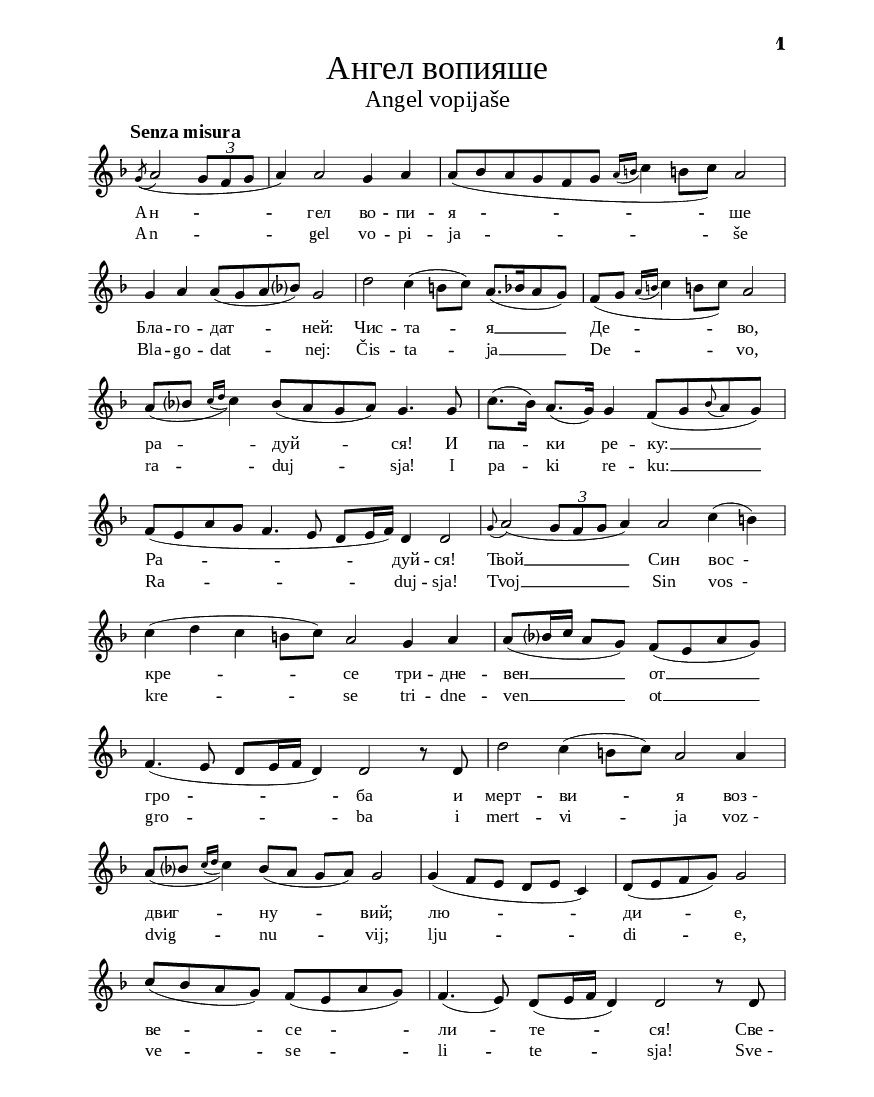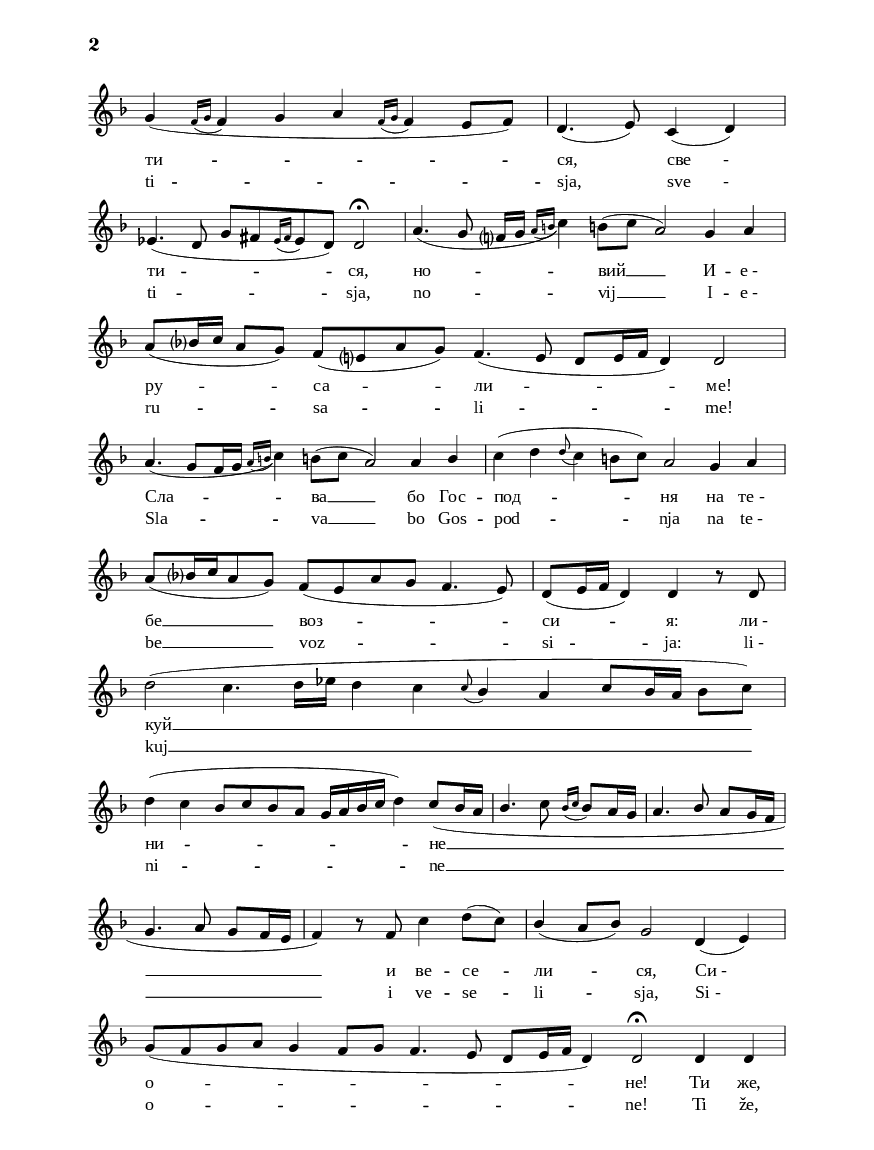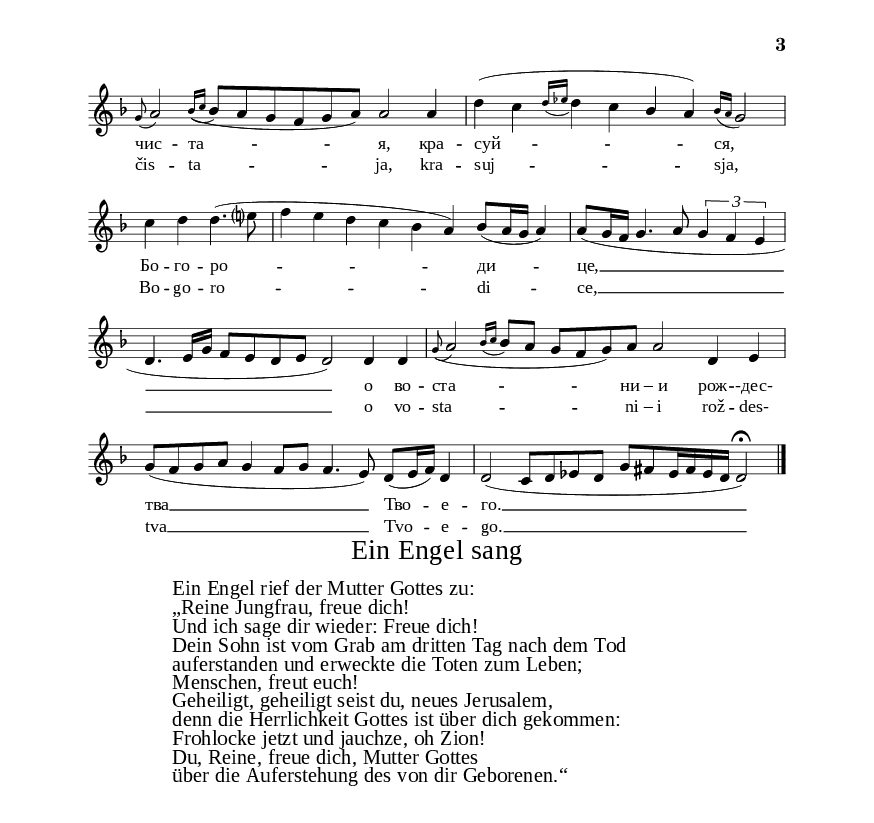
\version "2.24.3"

% include paper part and global functions
\include "include/globals.ily"

\bookpart {
  \label #'ref064
  \tocItem \markup "Ангел вопияше – Angel vopijaše"
  \include "include/bookpart-paper.ily"
  \score {
    \include "include/score-layout.ily"

    \new Voice \relative c' {
      \clef treble
      \key d \minor
      \tempo "Senza misura"
      \autoBeamOff
      \omit Score.TimeSignature
      \cadenzaOn % allows custom bar lines


      \acciaccatura g'8 (a2 \tuplet 3/2 { g8 [f g] } \bar "|"
      a4) a2 g4 a4 \bar "|"
      \slurDown a8( [bes a g f g] \acciaccatura { a16 [b] } c4 b!8 [c]) a2 \bar "|" \break

      \slurNeutral g4 a a8 ([g a bes?]) g2 \bar "|"
      d'2 c4 (b8 [c]) a8. ([bes16 a8 g]) \bar "|"
      \slurDown f8([ g] \acciaccatura { a16 [b] } c4 b!8[ c]) a2 \bar "|"  \break

      a8( [bes?] \acciaccatura { c16 [d] } c4) bes8( [a g a]) g4. g8 \bar "|"
      \slurNeutral c8.( [bes16]) a8.( [g16]) g4 f8( [g \appoggiatura bes a g]) \bar "|"  \break

      f8( [e a g] f4. e8 d [e16 f]) d4 d2 \bar "|"
      \appoggiatura g8  a2( \tuplet 3/2 { g8 [f g] } a4) a2 c4( b) \bar "|"  \break

      \stemNeutral c4( d  c b!8 [c]) a2 g4 a \bar "|"
      \stemUp a8( [bes?16 c] a8 [g]) f( [e a g]) \bar "|"  \break

      f4.( e8 d[ e16 f] d4) d2 r8 d \bar "|"
      \stemNeutral d'2 c4( b!8[ c]) a2 a4 \bar "|"  \break

      \slurDown a8([bes?] \acciaccatura { c16 [d] } c4) bes8( [a] g [a]) g2 \bar "|"
      g4( f8 [e] d [e] c4) \bar "|"
      d8([ e f g]) g2 \bar "|"  \break

      c8([ bes a g]) f([ e a g]) \bar "|"
      f4.( e8) d([ e16 f] d4) d2 r8 d \bar "|"  \break
      \pageBreak

      g4( \acciaccatura { f16 [g] } f4 g a \acciaccatura { f16 [g] } f4 e8[  f]) \bar "|"
      d4.( e8) c4( d) \bar "|"  \break

      ees4.( d8 g8[ fis \acciaccatura { ees16 [fis] }  ees8 d]) d2\fermata \bar "|"
      a'4.( g8 f?16[ g] \acciaccatura { a16 [b] } c4) \slurNeutral b!8([ c] a2) g4 a4 \bar "|"  \break

      \stemUp a8([ bes?16 c] a8  [g]) f8([ e? a g]) f4.( e8 d[ e16 f] d4) d2 \bar "|"  \break

      \stemNeutral \slurDown a'4.( g8[ f16 g] \acciaccatura { a16 [b!] } c4) \slurNeutral b!8([ c]  a2)  a4 \stemUp b \bar "|"
      \stemNeutral c4( d \appoggiatura d8 c4 b!8[ c]) a2 g4 a \bar "|"  \break

      a8([ bes?16 c a8 g]) f([ e a g] f4. e8) \bar "|"
      d8([ e16 f] d4) d r8 d \bar "|"  \break

      d'2( c4. d16[ ees] d4 c \appoggiatura c8 \stemUp bes4 a c8[ bes16 a]  \stemNeutral bes8[ c]) \bar "|"  \break

      d4( c \stemUp bes8[ c bes a] g16[ a bes c] \stemNeutral d4) \stemUp \slurDown c8([ bes16 a] \bar "|" \noBreak
      bes4. \stemNeutral c8 \acciaccatura { bes16 [c] } \stemUp bes8[ a16 g]  \bar "|" \noBreak
      a4. bes8 a[ g16 f] \bar "|" \break

      g4. a8 g8[ f16 e] \bar "|"
      f4) r8 f\stemNeutral \slurNeutral c'4 d8([ c])  \bar "|"
      \stemUp bes4( a8[ bes]) g2 d4( e)  \bar "|" \break

      g8([ f g a] g4 f8[ g] f4. e8 d8[ e16 f] d4) d2\fermata d4 d  \bar "|" \break

      \appoggiatura g8 a2 \acciaccatura { bes16([ c] } bes8[ a g f g a]) a2 a4 \bar "|"
      \stemNeutral d4( c \acciaccatura { d16[ ees!]} d4 c \stemUp bes a) \acciaccatura { bes16[ a] } g2 \bar "|" \break

      \stemNeutral c4 d d4.( e?8 \bar "|" \noBreak
      f4 e d c bes a) bes8([ a16 g] a4) \bar "|" \noBreak
      a8([ g16 f] g4. a8 \tuplet 3/2 { g4 f e } \bar "|" \break

      d4. e16[ g] f8[ e d e] d2) d4 d \bar "|" \noBreak
      \appoggiatura g8( a2 \acciaccatura { bes16[ c] } bes8[ a] g8[ f g) a] a2 d,4 e \bar "|" \break

      g8([ f g a] g4 f8[ g] f4. e8) d([ e16 f)] d4 \bar "|" \noBreak
      d2( c8[  d ees! d] g8[ fis! es16 fis  ees d] d2)\fermata \bar "|."
    }

    \addlyrics {
      Ан -- гел во -- пи -- я -- -- -- ше
      Бла -- го -- дат -- ней: Чис -- та -- я __ Де -- во,
      ра -- дуй -- ся! И па -- ки ре -- ку: __
      Ра -- -- дуй -- ся! Твой __ Син "вос  -"
      кре -- -- се три -- дне -- вен __  от __
      гро -- ба и мерт -- ви -- я "воз -"
      двиг -- ну -- вий; лю -- -- ди -- е,
      ве -- се -- ли -- те -- ся! "Све -"
      ти -- -- -- -- -- -- ся, "све       -"
      ти --  -- ся, но -- -- вий __ И -- "е -"
      ру -- -- са -- ли -- -- -- ме!
      Сла -- ва __ бо Гос -- под -- ня на "те -"
      бе __ воз -- -- си -- я: "ли -"
      куй __ ни -- -- не __
      и ве -- се -- ли -- ся, "Си -"
      о -- -- -- -- -- -- не! Ти же,
      чис -- та -- я, кра -- суй -- -- ся,
      Бо -- го -- ро -- -- -- ди -- це, __
      о во -- ста -- "ни – и      " рож -- "-дес-"
      тва __ Тво -- е -- го. __
    }

    \addlyrics {
      An -- gel vo -- pi -- ja -- -- -- še
      Bla -- go -- dat -- nej: Čis -- ta -- ja __ De -- vo,
      ra -- duj -- sja! I pa -- ki re -- ku: __
      Ra -- -- duj -- sja! Tvoj __ Sin "vos  -"
      kre -- -- se tri -- dne -- ven __  ot __
      gro -- ba i mert -- vi -- ja "voz -"
      dvig -- nu -- vij; lju -- -- di -- e,
      ve -- se -- li -- te -- sja! "Sve -"
      ti -- -- -- -- -- -- sja, "sve       -"
      ti --  -- sja, no -- -- vij __ I -- "e -"
      ru -- -- sa -- li -- -- -- me!
      Sla -- va __ bo Gos -- pod -- nja na "te -"
      be __ voz -- -- si -- ja: "li -"
      kuj __ ni -- -- ne __
      i ve -- se -- li -- sja, "Si -"
      o -- -- -- -- -- -- ne! Ti že,
      čis -- ta -- ja, kra -- suj -- -- sja,
      Bo -- go -- ro -- -- -- di -- ce, __
      o vo -- sta -- "ni – i      " rož -- "des-"
      tva __ Tvo -- e -- go. __
    }

    \header {
      title = \titleFunc "Ангел вопияше" "Angel vopijaše"
    }

    \midi{}

  } % score


  % include foreign translation(s) of the song
  \version "2.24.3"

\markup \fill-line { \fontsize #deTitleFontSize "Ein Engel sang" }
\markup \null
\markup \null
\markup \fontsize #deCoupletFontSize {
  \hspace #10
  \override #`(baseline-skip . ,deCoupletBaselineSkip)

  \column {

    \line { " "Ein Engel rief der Mutter Gottes zu:}

    \line { " "„Reine Jungfrau, freue dich! }
    
    \line { " " Und ich sage dir wieder: Freue dich! }

    \line { " "Dein Sohn ist vom Grab am dritten Tag nach dem Tod}

    \line { " "auferstanden und erweckte die Toten zum Leben;}

    \line { " "Menschen, freut euch!}


    \line { " "Geheiligt, geheiligt seist du, neues Jerusalem, }

    \line { " "denn die Herrlichkeit Gottes ist über dich gekommen: }

    \line { " "Frohlocke jetzt und jauchze, oh Zion!}

    \line { " "Du, Reine, freue dich, Mutter Gottes}

    \line { " "über die Auferstehung des von dir Geborenen.“}


  }

}


} % bookpart
